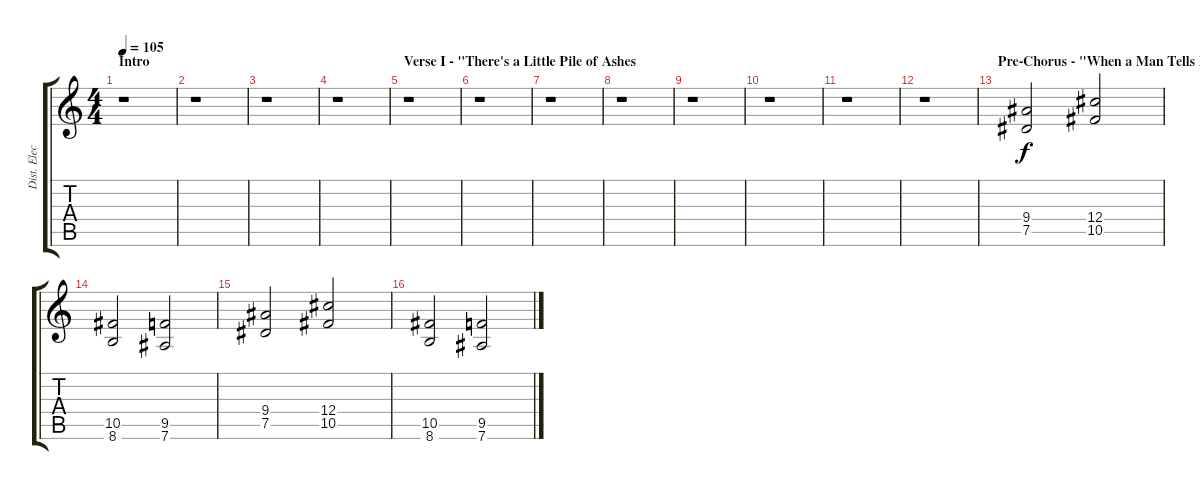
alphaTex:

\track ("Dist. Electric I" "Dist. Elec") {instrument distortionguitar}
\staff {score tabs}
\tuning (Eb4 Bb3 Gb3 Db3 Ab2 Eb2) {hide}
\ts (4 4)
\section ("" "Intro")
\tempo 105
\clef g2
\ks c
r.1{dy f instrument distortionguitar} |
r.1 |
r.1 |
r.1 |
\section ("" "Verse I - \"There's a Little Pile of Ashes")
r.1 |
r.1 |
r.1 |
r.1 |
r.1 |
r.1 |
r.1 |
r.1 |
\section ("" "Pre-Chorus - \"When a Man Tells Me My Future\"")
(9.4 7.5).2 (12.4 10.5).2 |
(10.5 8.6).2 (9.5 7.6).2 |
(9.4 7.5).2 (12.4 10.5).2 |
(10.5 8.6).2 (9.5 7.6).2
